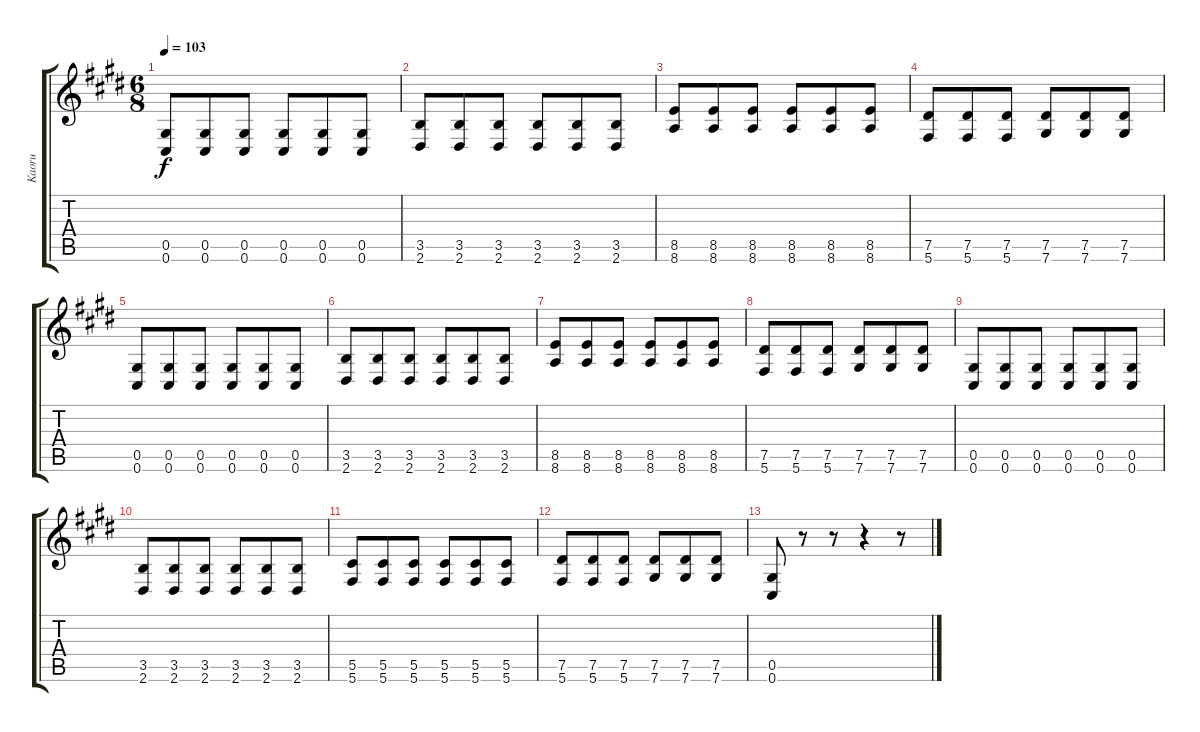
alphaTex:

\track ("Kaoru" "Kaoru") {instrument electricguitarjazz}
\staff {score tabs}
\tuning (Eb4 Bb3 Gb3 Db3 Ab2 Db2) {hide}
\ts (6 8)
\tempo 103
\clef g2
\ks c#minor
(0.5 0.6).8{dy f} (0.5 0.6).8 (0.5 0.6).8 (0.5 0.6).8 (0.5 0.6).8 (0.5 0.6).8 |
(3.5 2.6).8 (3.5 2.6).8 (3.5 2.6).8 (3.5 2.6).8 (3.5 2.6).8 (3.5 2.6).8 |
(8.5 8.6).8 (8.5 8.6).8 (8.5 8.6).8 (8.5 8.6).8 (8.5 8.6).8 (8.5 8.6).8 |
(7.5 5.6).8 (7.5 5.6).8 (7.5 5.6).8 (7.5 7.6).8 (7.5 7.6).8 (7.5 7.6).8 |
(0.5 0.6).8 (0.5 0.6).8 (0.5 0.6).8 (0.5 0.6).8 (0.5 0.6).8 (0.5 0.6).8 |
(3.5 2.6).8 (3.5 2.6).8 (3.5 2.6).8 (3.5 2.6).8 (3.5 2.6).8 (3.5 2.6).8 |
(8.5 8.6).8 (8.5 8.6).8 (8.5 8.6).8 (8.5 8.6).8 (8.5 8.6).8 (8.5 8.6).8 |
(7.5 5.6).8 (7.5 5.6).8 (7.5 5.6).8 (7.5 7.6).8 (7.5 7.6).8 (7.5 7.6).8 |
(0.5 0.6).8 (0.5 0.6).8 (0.5 0.6).8 (0.5 0.6).8 (0.5 0.6).8 (0.5 0.6).8 |
(3.5 2.6).8 (3.5 2.6).8 (3.5 2.6).8 (3.5 2.6).8 (3.5 2.6).8 (3.5 2.6).8 |
(5.5 5.6).8 (5.5 5.6).8 (5.5 5.6).8 (5.5 5.6).8 (5.5 5.6).8 (5.5 5.6).8 |
(7.5 5.6).8 (7.5 5.6).8 (7.5 5.6).8 (7.5 7.6).8 (7.5 7.6).8 (7.5 7.6).8 |
(0.5 0.6).8 r.8 r.8 r.4 r.8
